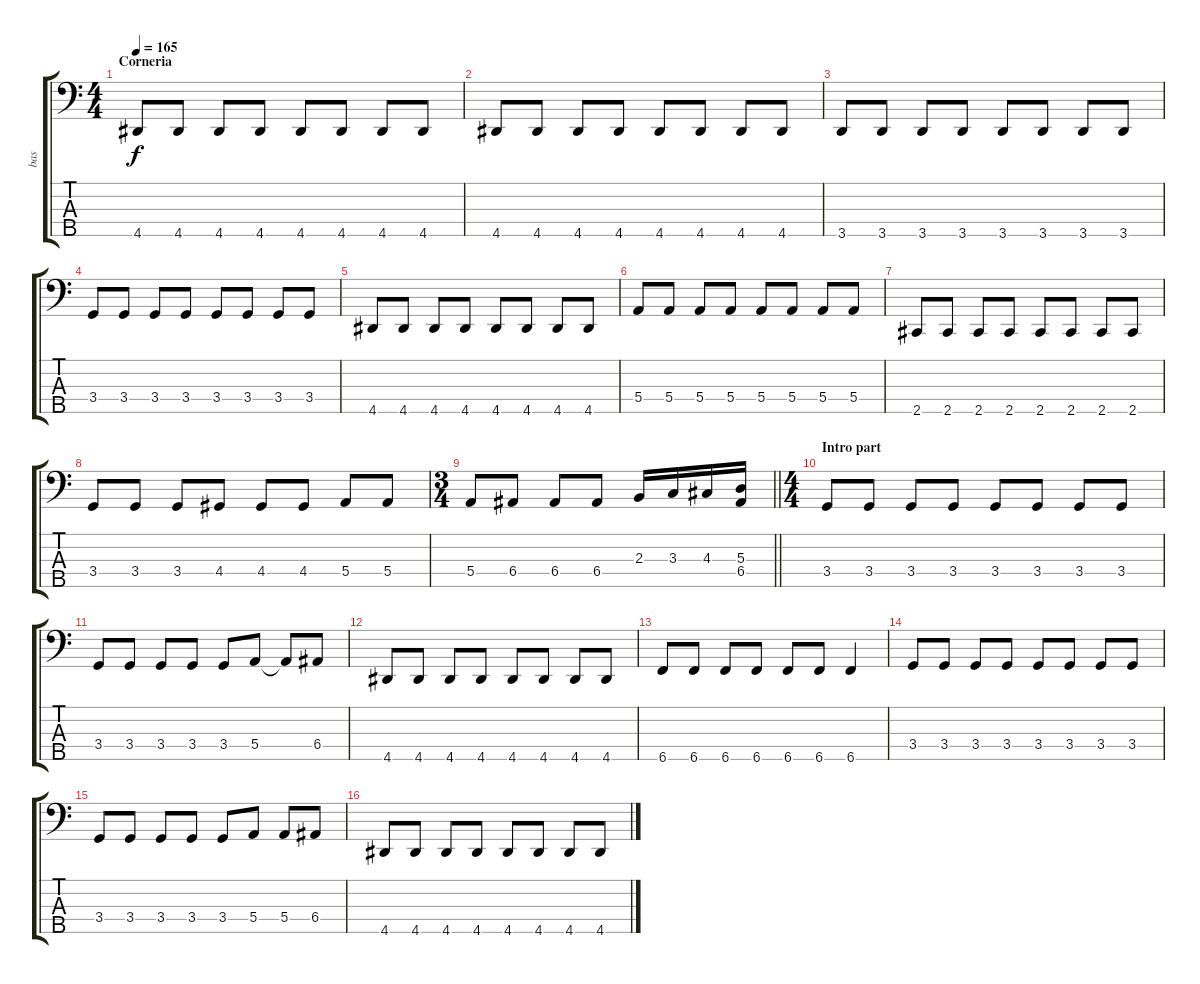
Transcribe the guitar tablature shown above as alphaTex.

\track ("bas" "bas") {instrument electricbasspick}
\staff {score tabs}
\tuning (G2 D2 A1 E1 B0) {hide}
\ts (4 4)
\section ("" "Corneria")
\tempo 165
\clef f4
\ks c
4.5.8{dy f} 4.5.8 4.5.8 4.5.8 4.5.8 4.5.8 4.5.8 4.5.8 |
4.5.8 4.5.8 4.5.8 4.5.8 4.5.8 4.5.8 4.5.8 4.5.8 |
3.5.8 3.5.8 3.5.8 3.5.8 3.5.8 3.5.8 3.5.8 3.5.8 |
3.4.8 3.4.8 3.4.8 3.4.8 3.4.8 3.4.8 3.4.8 3.4.8 |
4.5.8 4.5.8 4.5.8 4.5.8 4.5.8 4.5.8 4.5.8 4.5.8 |
5.4.8 5.4.8 5.4.8 5.4.8 5.4.8 5.4.8 5.4.8 5.4.8 |
2.5.8 2.5.8 2.5.8 2.5.8 2.5.8 2.5.8 2.5.8 2.5.8 |
3.4.8 3.4.8 3.4.8 4.4.8 4.4.8 4.4.8 5.4.8 5.4.8 |
\ts (3 4)
\barLineRight lightlight
5.4.8 6.4.8 6.4.8 6.4.8 2.3.16 3.3.16 4.3.16 (5.3 6.4).16 |
\ts (4 4)
\section ("" "Intro part")
3.4.8 3.4.8 3.4.8 3.4.8 3.4.8 3.4.8 3.4.8 3.4.8 |
3.4.8 3.4.8 3.4.8 3.4.8 3.4.8 5.4.8 5.4{t}.8 6.4.8 |
4.5.8 4.5.8 4.5.8 4.5.8 4.5.8 4.5.8 4.5.8 4.5.8 |
6.5.8 6.5.8 6.5.8 6.5.8 6.5.8 6.5.8 6.5.4 |
3.4.8 3.4.8 3.4.8 3.4.8 3.4.8 3.4.8 3.4.8 3.4.8 |
3.4.8 3.4.8 3.4.8 3.4.8 3.4.8 5.4.8 5.4.8 6.4.8 |
4.5.8 4.5.8 4.5.8 4.5.8 4.5.8 4.5.8 4.5.8 4.5.8
